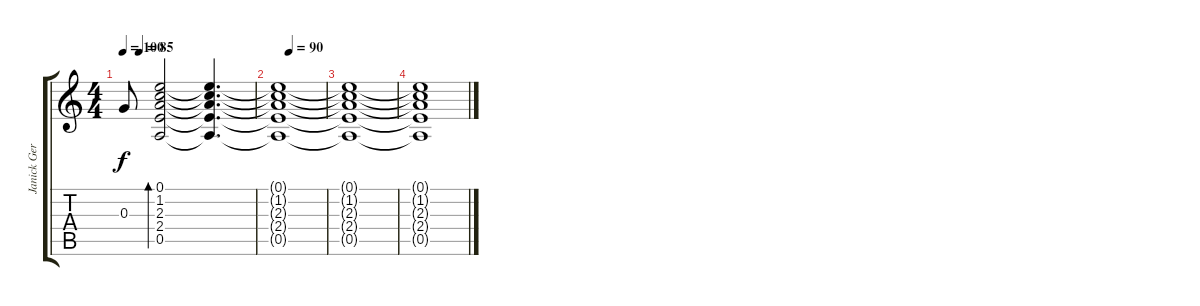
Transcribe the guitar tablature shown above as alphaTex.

\track ("Janick Gers" "Janick Ger") {instrument distortionguitar}
\staff {score tabs}
\tuning (E4 B3 G3 D3 A2 E2) {hide}
\ts (4 4)
\tempo 100
\tempo (85 0.125)
\clef g2
\ks c
0.3{t}.8{dy f} (0.1 1.2 2.3 2.4 0.5).2{bd 480} (0.1{t} 1.2{t} 2.3{t} 2.4{t} 0.5{t}).4{d} |
\tempo (90 0.25)
(0.1{t} 1.2{t} 2.3{t} 2.4{t} 0.5{t}).1 |
(0.1{t} 1.2{t} 2.3{t} 2.4{t} 0.5{t}).1 |
(0.1{t} 1.2{t} 2.3{t} 2.4{t} 0.5{t}).1
